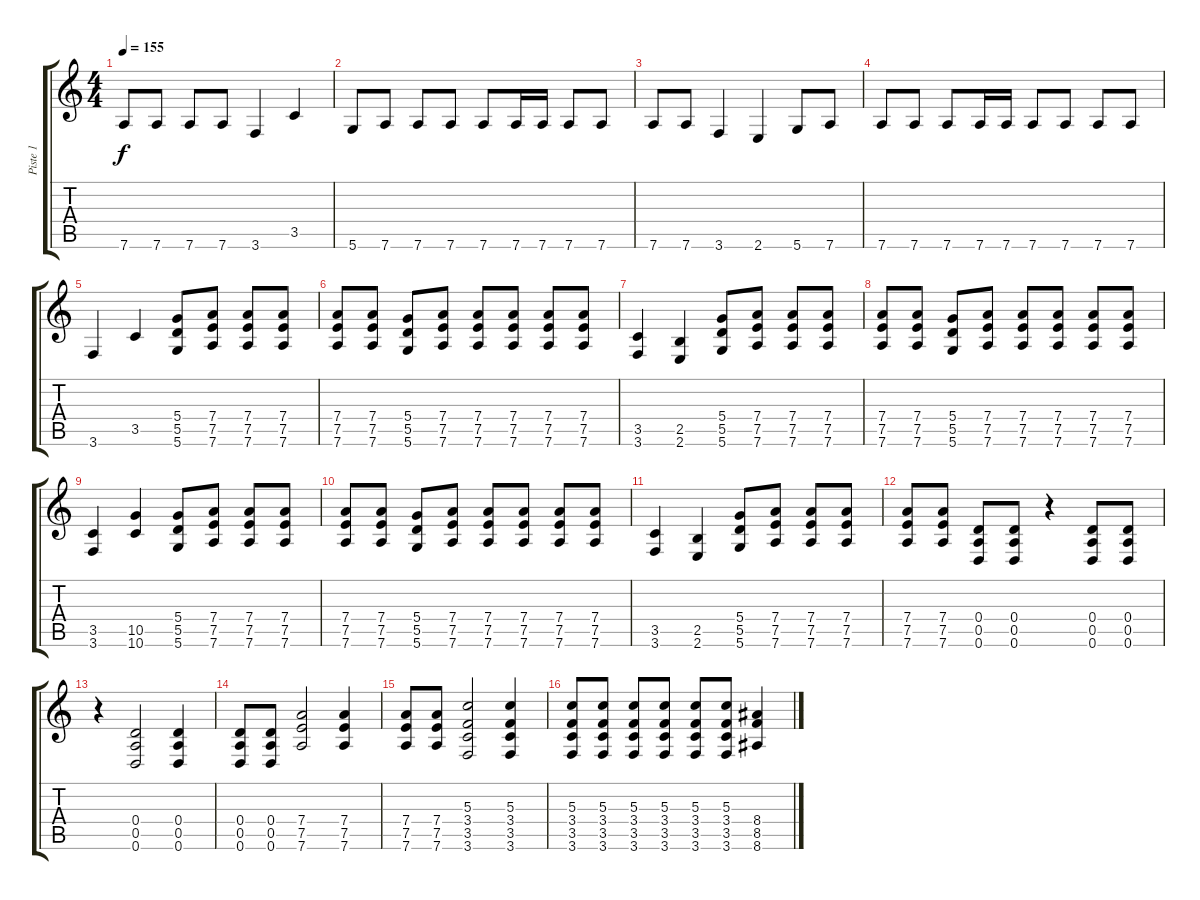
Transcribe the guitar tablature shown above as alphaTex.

\track ("Piste 1" "Piste 1") {instrument distortionguitar}
\staff {score tabs}
\tuning (E4 B3 G3 D3 A2 D2) {hide}
\ts (4 4)
\tempo 155
\clef g2
\ks c
7.6.8{dy f} 7.6.8 7.6.8 7.6.8 3.6.4 3.5.4 |
5.6.8 7.6.8 7.6.8 7.6.8 7.6.8 7.6.16 7.6.16 7.6.8 7.6.8 |
7.6.8 7.6.8 3.6.4 2.6.4 5.6.8 7.6.8 |
7.6.8 7.6.8 7.6.8 7.6.16 7.6.16 7.6.8 7.6.8 7.6.8 7.6.8 |
3.6.4 3.5.4 (5.4 5.5 5.6).8 (7.4 7.5 7.6).8 (7.4 7.5 7.6).8 (7.4 7.5 7.6).8 |
(7.4 7.5 7.6).8 (7.4 7.5 7.6).8 (5.4 5.5 5.6).8 (7.4 7.5 7.6).8 (7.4 7.5 7.6).8 (7.4 7.5 7.6).8 (7.4 7.5 7.6).8 (7.4 7.5 7.6).8 |
(3.5 3.6).4 (2.5 2.6).4 (5.4 5.5 5.6).8 (7.4 7.5 7.6).8 (7.4 7.5 7.6).8 (7.4 7.5 7.6).8 |
(7.4 7.5 7.6).8 (7.4 7.5 7.6).8 (5.4 5.5 5.6).8 (7.4 7.5 7.6).8 (7.4 7.5 7.6).8 (7.4 7.5 7.6).8 (7.4 7.5 7.6).8 (7.4 7.5 7.6).8 |
(3.5 3.6).4 (10.5 10.6).4 (5.4 5.5 5.6).8 (7.4 7.5 7.6).8 (7.4 7.5 7.6).8 (7.4 7.5 7.6).8 |
(7.4 7.5 7.6).8 (7.4 7.5 7.6).8 (5.4 5.5 5.6).8 (7.4 7.5 7.6).8 (7.4 7.5 7.6).8 (7.4 7.5 7.6).8 (7.4 7.5 7.6).8 (7.4 7.5 7.6).8 |
(3.5 3.6).4 (2.5 2.6).4 (5.4 5.5 5.6).8 (7.4 7.5 7.6).8 (7.4 7.5 7.6).8 (7.4 7.5 7.6).8 |
(7.4 7.5 7.6).8 (7.4 7.5 7.6).8 (0.4 0.5 0.6).8 (0.4 0.5 0.6).8 r.4 (0.4 0.5 0.6).8 (0.4 0.5 0.6).8 |
r.4 (0.4 0.5 0.6).2 (0.4 0.5 0.6).4 |
(0.4 0.5 0.6).8 (0.4 0.5 0.6).8 (7.4 7.5 7.6).2 (7.4 7.5 7.6).4 |
(7.4 7.5 7.6).8 (7.4 7.5 7.6).8 (5.3 3.4 3.5 3.6).2 (5.3 3.4 3.5 3.6).4 |
(5.3 3.4 3.5 3.6).8 (5.3 3.4 3.5 3.6).8 (5.3 3.4 3.5 3.6).8 (5.3 3.4 3.5 3.6).8 (5.3 3.4 3.5 3.6).8 (5.3 3.4 3.5 3.6).8 (8.4 8.5 8.6).4
